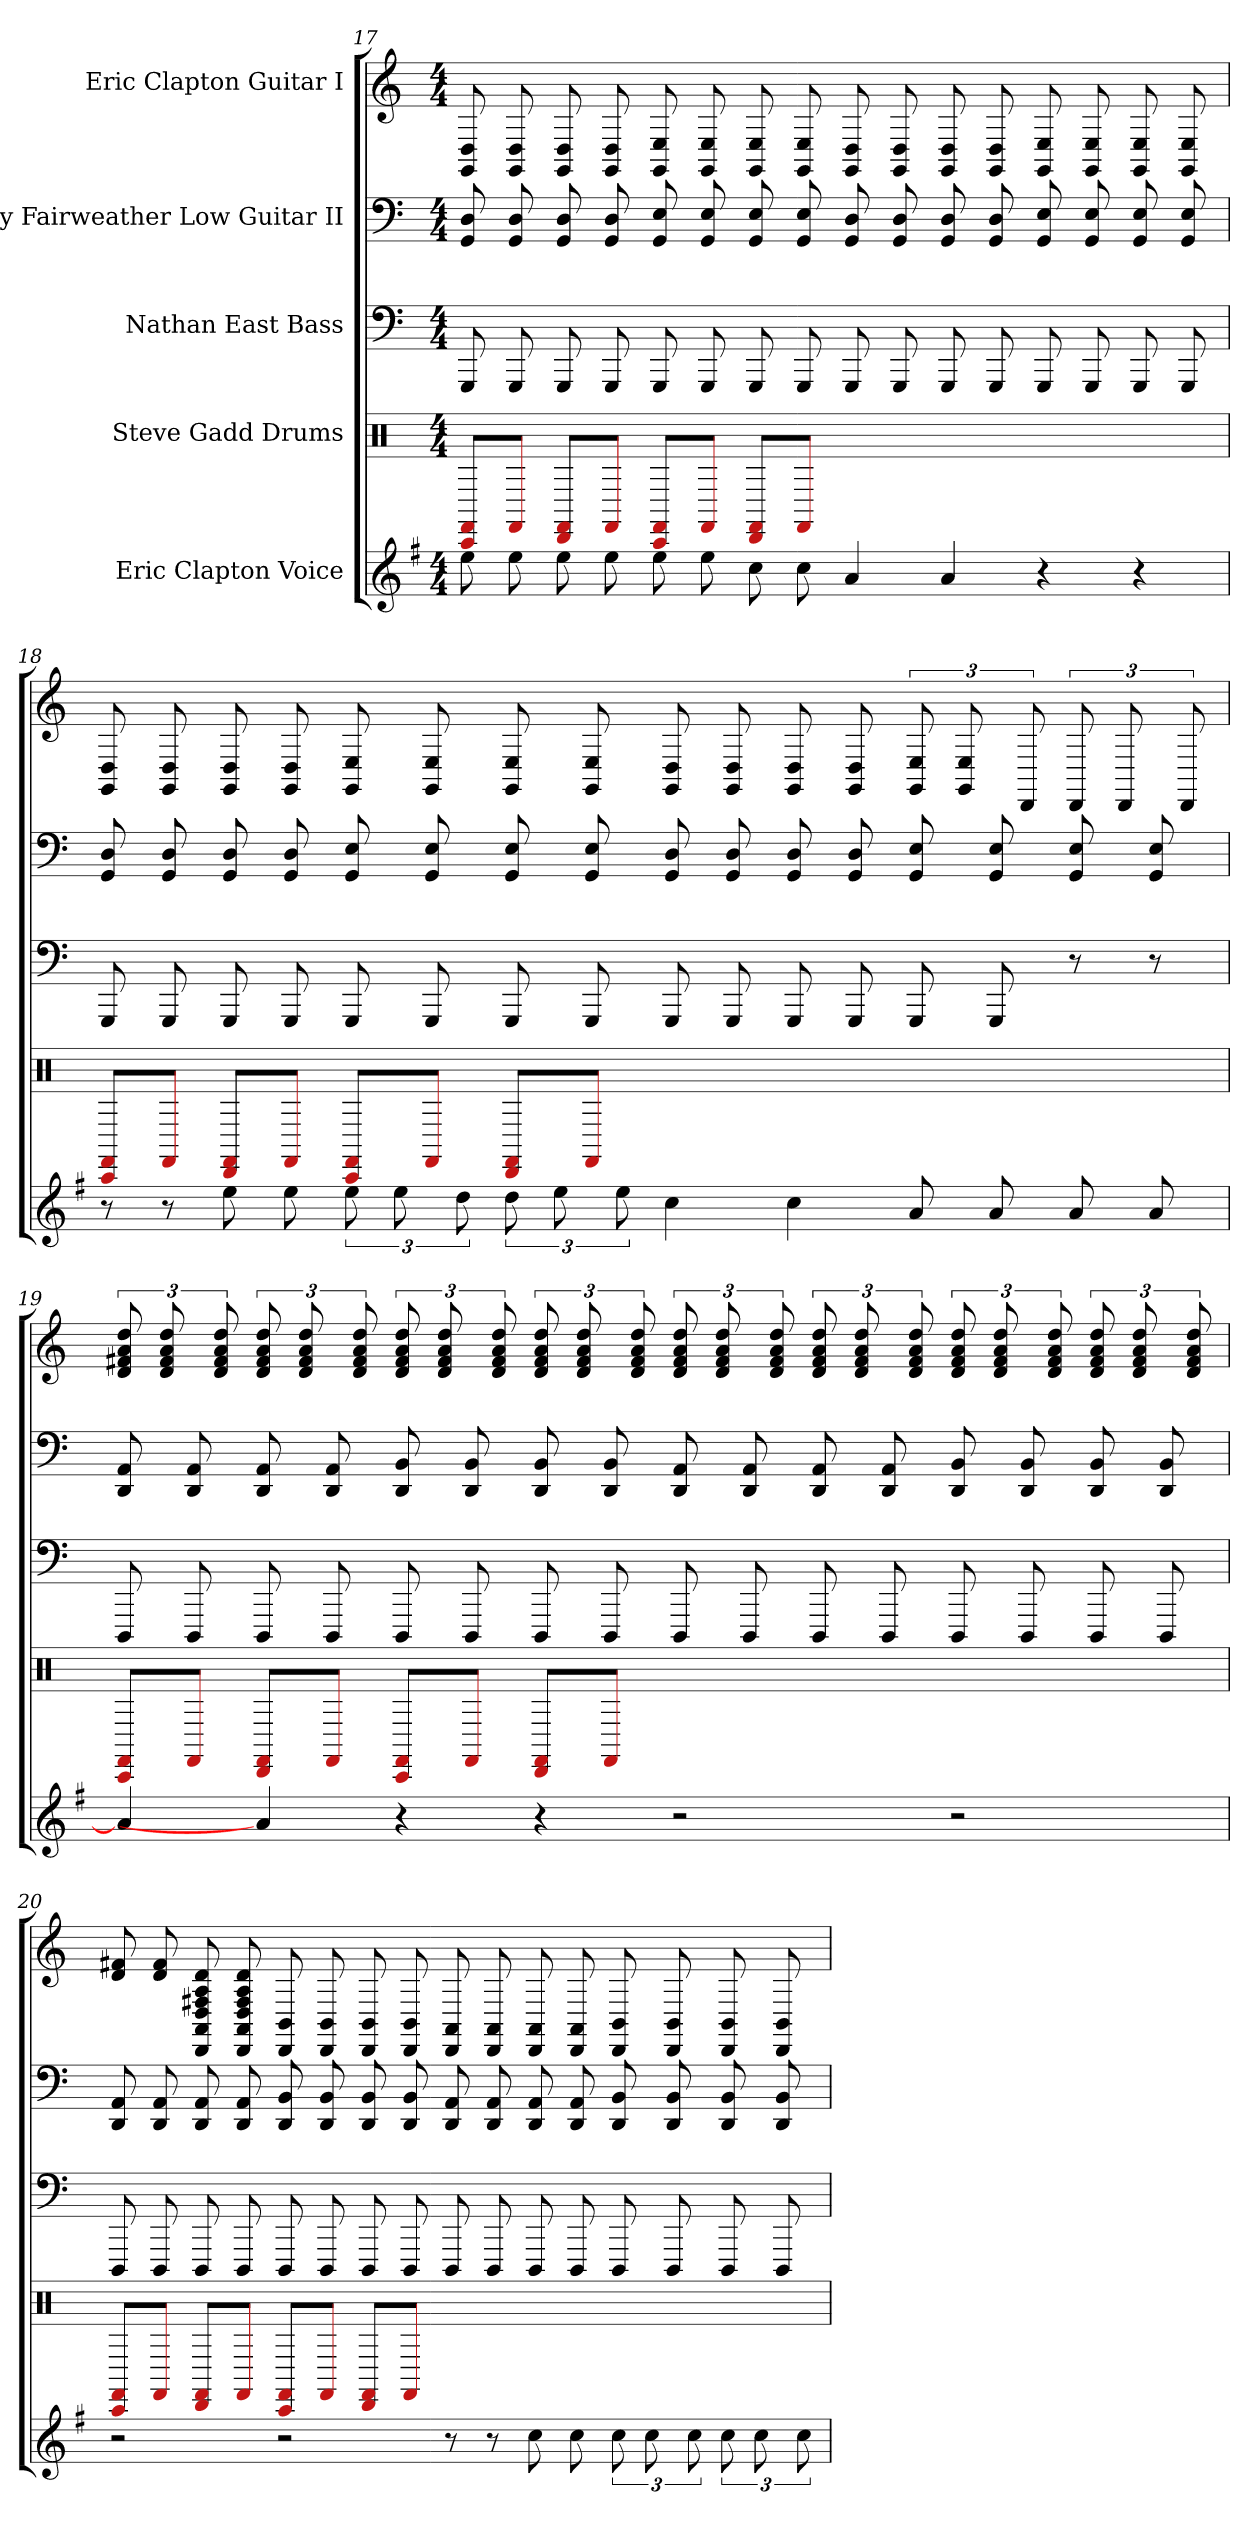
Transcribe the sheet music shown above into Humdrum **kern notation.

**kern	**kern	**kern	**kern	**kern
*part5	*part4	*part3	*part2	*part1
*staff5	*staff4	*staff3	*staff2	*staff1
*I"Eric Clapton Voice	*I"Steve Gadd Drums	*I"Nathan East Bass	*I"Andy Fairweather Low Guitar II	*I"Eric Clapton Guitar I
*	*clefX	*	*	*
*ITrd4c7	*	*	*	*
*k[]	*k[]	*k[]	*k[]	*k[]
*M4/4	*M4/4	*M4/4	*M4/4	*M4/4
=17	=17	=17	=17	=17
8a	8FF#/ 8CC/L	8GGG	8D 8GG	8D 8GG
8a	8FF#/J	8GGG	8D 8GG	8D 8GG
8a	8FF#/ 8DD/L	8GGG	8D 8GG	8D 8GG
8a	8FF#/J	8GGG	8D 8GG	8D 8GG
8a	8FF#/ 8CC/L	8GGG	8E 8GG	8E 8GG
8a	8FF#/J	8GGG	8E 8GG	8E 8GG
8f	8FF#/ 8DD/L	8GGG	8E 8GG	8E 8GG
8f	8FF#/J	8GGG	8E 8GG	8E 8GG
4d	1ryy	8GGG	8D 8GG	8D 8GG
.	.	8GGG	8D 8GG	8D 8GG
4d	.	8GGG	8D 8GG	8D 8GG
.	.	8GGG	8D 8GG	8D 8GG
4r	.	8GGG	8E 8GG	8E 8GG
.	.	8GGG	8E 8GG	8E 8GG
4r	.	8GGG	8E 8GG	8E 8GG
.	.	8GGG	8E 8GG	8E 8GG
=18	=18	=18	=18	=18
8r	8FF#/ 8CC/L	8GGG	8D 8GG	8D 8GG
8r	8FF#/J	8GGG	8D 8GG	8D 8GG
8a	8FF#/ 8DD/L	8GGG	8D 8GG	8D 8GG
8a	8FF#/J	8GGG	8D 8GG	8D 8GG
12a	8FF#/ 8CC/L	8GGG	8E 8GG	8E 8GG
12a	.	.	.	.
.	8FF#/J	8GGG	8E 8GG	8E 8GG
12g	.	.	.	.
12g	8FF#/ 8DD/L	8GGG	8E 8GG	8E 8GG
12a	.	.	.	.
.	8FF#/J	8GGG	8E 8GG	8E 8GG
12a	.	.	.	.
4f	1ryy	8GGG	8D 8GG	8D 8GG
.	.	8GGG	8D 8GG	8D 8GG
4f	.	8GGG	8D 8GG	8D 8GG
.	.	8GGG	8D 8GG	8D 8GG
8d	.	8GGG	8E 8GG	12E 12GG
.	.	.	.	12E 12GG
8d	.	8GGG	8E 8GG	.
.	.	.	.	12DD
8d	.	8r	8E 8GG	12DD
.	.	.	.	12DD
8d	.	8r	8E 8GG	.
.	.	.	.	12DD
=19	=19	=19	=19	=19
4d]	8FF#/ 8CC/L	8DDD	8AA 8DD	12dd 12a 12f# 12d
.	.	.	.	12dd 12a 12f# 12d
.	8FF#/J	8DDD	8AA 8DD	.
.	.	.	.	12dd 12a 12f# 12d
4d]	8FF#/ 8DD/L	8DDD	8AA 8DD	12dd 12a 12f# 12d
.	.	.	.	12dd 12a 12f# 12d
.	8FF#/J	8DDD	8AA 8DD	.
.	.	.	.	12dd 12a 12f# 12d
4r	8FF#/ 8CC/L	8DDD	8BB 8DD	12dd 12a 12f# 12d
.	.	.	.	12dd 12a 12f# 12d
.	8FF#/J	8DDD	8BB 8DD	.
.	.	.	.	12dd 12a 12f# 12d
4r	8FF#/ 8DD/L	8DDD	8BB 8DD	12dd 12a 12f# 12d
.	.	.	.	12dd 12a 12f# 12d
.	8FF#/J	8DDD	8BB 8DD	.
.	.	.	.	12dd 12a 12f# 12d
2r	1ryy	8DDD	8AA 8DD	12dd 12a 12f# 12d
.	.	.	.	12dd 12a 12f# 12d
.	.	8DDD	8AA 8DD	.
.	.	.	.	12dd 12a 12f# 12d
.	.	8DDD	8AA 8DD	12dd 12a 12f# 12d
.	.	.	.	12dd 12a 12f# 12d
.	.	8DDD	8AA 8DD	.
.	.	.	.	12dd 12a 12f# 12d
2r	.	8DDD	8BB 8DD	12dd 12a 12f# 12d
.	.	.	.	12dd 12a 12f# 12d
.	.	8DDD	8BB 8DD	.
.	.	.	.	12dd 12a 12f# 12d
.	.	8DDD	8BB 8DD	12dd 12a 12f# 12d
.	.	.	.	12dd 12a 12f# 12d
.	.	8DDD	8BB 8DD	.
.	.	.	.	12dd 12a 12f# 12d
=20	=20	=20	=20	=20
2r	8FF#/ 8CC/L	8DDD	8AA 8DD	8f# 8d
.	8FF#/J	8DDD	8AA 8DD	8f# 8d
.	8FF#/ 8DD/L	8DDD	8AA 8DD	8d 8A 8F# 8D 8AA 8DD
.	8FF#/J	8DDD	8AA 8DD	8d 8A 8F# 8D 8AA 8DD
2r	8FF#/ 8CC/L	8DDD	8BB 8DD	8BB 8DD
.	8FF#/J	8DDD	8BB 8DD	8BB 8DD
.	8FF#/ 8DD/L	8DDD	8BB 8DD	8BB 8DD
.	8FF#/J	8DDD	8BB 8DD	8BB 8DD
8r	1ryy	8DDD	8AA 8DD	8AA 8DD
8r	.	8DDD	8AA 8DD	8AA 8DD
8f	.	8DDD	8AA 8DD	8AA 8DD
8f	.	8DDD	8AA 8DD	8AA 8DD
12f	.	8DDD	8BB 8DD	8BB 8DD
12f	.	.	.	.
.	.	8DDD	8BB 8DD	8BB 8DD
12f	.	.	.	.
12f	.	8DDD	8BB 8DD	8BB 8DD
12f	.	.	.	.
.	.	8DDD	8BB 8DD	8BB 8DD
12f	.	.	.	.
=	=	=	=	=
*-	*-	*-	*-	*-
